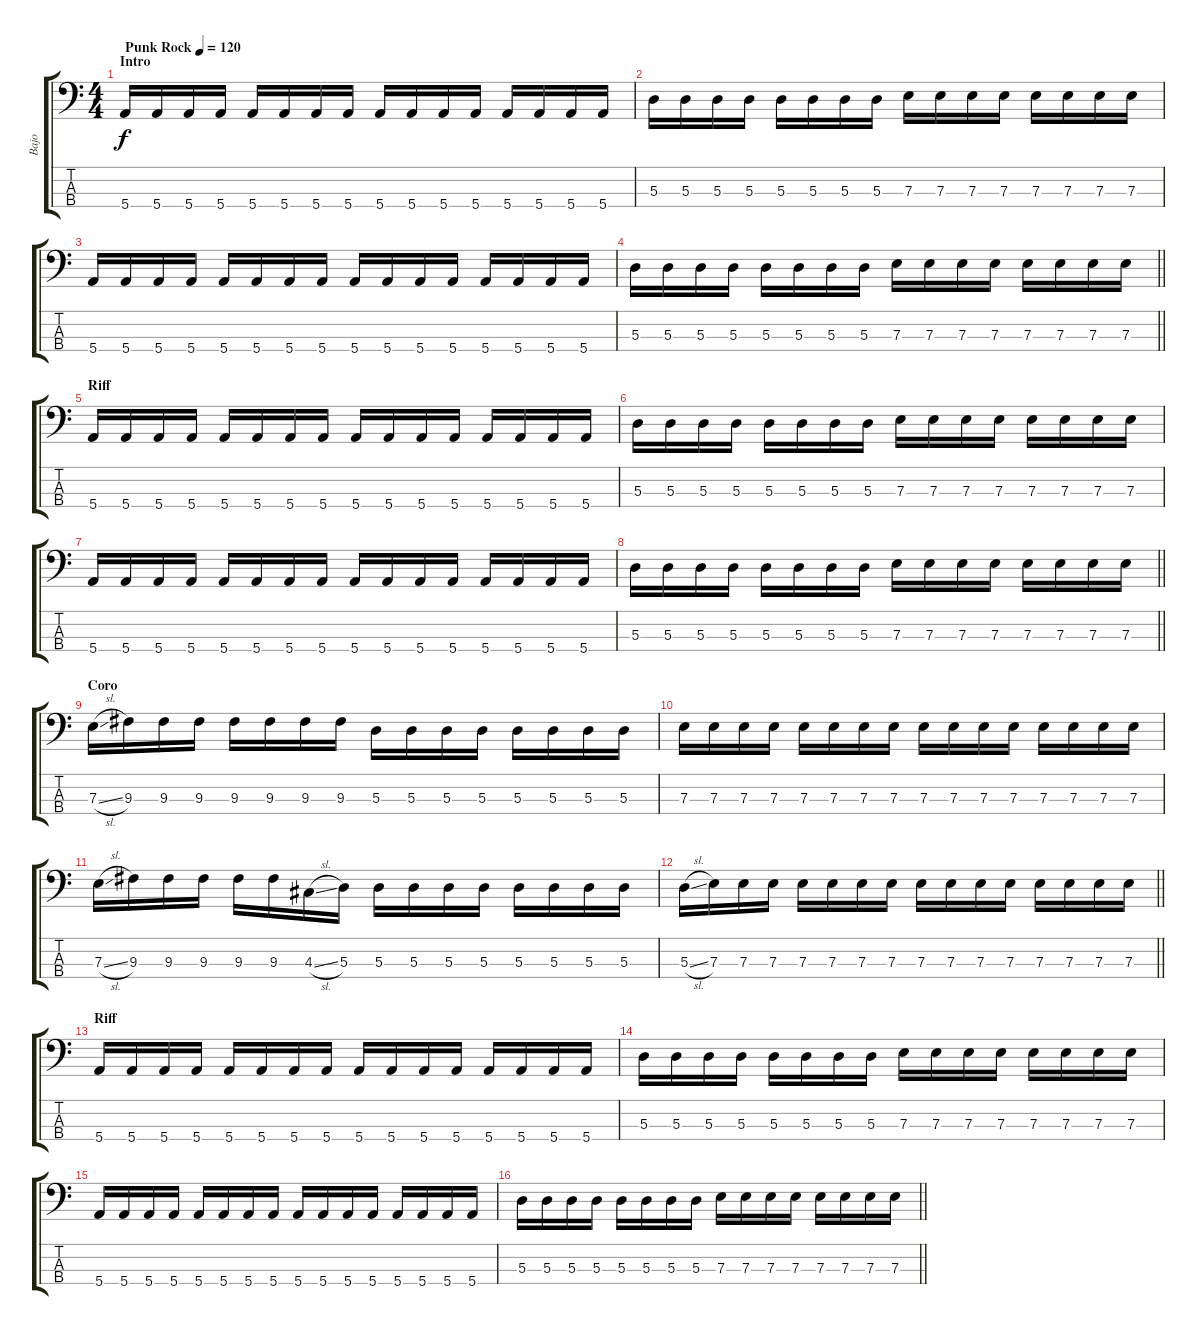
\track ("Bajo" "Bajo") {instrument electricbassfinger}
\staff {score tabs}
\tuning (G2 D2 A1 E1) {hide}
\ts (4 4)
\section ("" "Intro")
\tempo (120 "Punk Rock")
\clef f4
\ks c
5.4.16{dy f instrument electricbassfinger} 5.4.16 5.4.16 5.4.16 5.4.16 5.4.16 5.4.16 5.4.16 5.4.16 5.4.16 5.4.16 5.4.16 5.4.16 5.4.16 5.4.16 5.4.16 |
5.3.16 5.3.16 5.3.16 5.3.16 5.3.16 5.3.16 5.3.16 5.3.16 7.3.16 7.3.16 7.3.16 7.3.16 7.3.16 7.3.16 7.3.16 7.3.16 |
5.4.16 5.4.16 5.4.16 5.4.16 5.4.16 5.4.16 5.4.16 5.4.16 5.4.16 5.4.16 5.4.16 5.4.16 5.4.16 5.4.16 5.4.16 5.4.16 |
\barLineRight lightlight
5.3.16 5.3.16 5.3.16 5.3.16 5.3.16 5.3.16 5.3.16 5.3.16 7.3.16 7.3.16 7.3.16 7.3.16 7.3.16 7.3.16 7.3.16 7.3.16 |
\section ("" "Riff")
5.4.16 5.4.16 5.4.16 5.4.16 5.4.16 5.4.16 5.4.16 5.4.16 5.4.16 5.4.16 5.4.16 5.4.16 5.4.16 5.4.16 5.4.16 5.4.16 |
5.3.16 5.3.16 5.3.16 5.3.16 5.3.16 5.3.16 5.3.16 5.3.16 7.3.16 7.3.16 7.3.16 7.3.16 7.3.16 7.3.16 7.3.16 7.3.16 |
5.4.16 5.4.16 5.4.16 5.4.16 5.4.16 5.4.16 5.4.16 5.4.16 5.4.16 5.4.16 5.4.16 5.4.16 5.4.16 5.4.16 5.4.16 5.4.16 |
\barLineRight lightlight
5.3.16 5.3.16 5.3.16 5.3.16 5.3.16 5.3.16 5.3.16 5.3.16 7.3.16 7.3.16 7.3.16 7.3.16 7.3.16 7.3.16 7.3.16 7.3.16 |
\section ("" "Coro")
7.3{sl}.16 9.3.16 9.3.16 9.3.16 9.3.16 9.3.16 9.3.16 9.3.16 5.3.16 5.3.16 5.3.16 5.3.16 5.3.16 5.3.16 5.3.16 5.3.16 |
7.3.16 7.3.16 7.3.16 7.3.16 7.3.16 7.3.16 7.3.16 7.3.16 7.3.16 7.3.16 7.3.16 7.3.16 7.3.16 7.3.16 7.3.16 7.3.16 |
7.3{sl}.16 9.3.16 9.3.16 9.3.16 9.3.16 9.3.16 4.3{sl}.16 5.3.16 5.3.16 5.3.16 5.3.16 5.3.16 5.3.16 5.3.16 5.3.16 5.3.16 |
\barLineRight lightlight
5.3{sl}.16 7.3.16 7.3.16 7.3.16 7.3.16 7.3.16 7.3.16 7.3.16 7.3.16 7.3.16 7.3.16 7.3.16 7.3.16 7.3.16 7.3.16 7.3.16 |
\section ("" "Riff")
5.4.16 5.4.16 5.4.16 5.4.16 5.4.16 5.4.16 5.4.16 5.4.16 5.4.16 5.4.16 5.4.16 5.4.16 5.4.16 5.4.16 5.4.16 5.4.16 |
5.3.16 5.3.16 5.3.16 5.3.16 5.3.16 5.3.16 5.3.16 5.3.16 7.3.16 7.3.16 7.3.16 7.3.16 7.3.16 7.3.16 7.3.16 7.3.16 |
5.4.16 5.4.16 5.4.16 5.4.16 5.4.16 5.4.16 5.4.16 5.4.16 5.4.16 5.4.16 5.4.16 5.4.16 5.4.16 5.4.16 5.4.16 5.4.16 |
\barLineRight lightlight
5.3.16 5.3.16 5.3.16 5.3.16 5.3.16 5.3.16 5.3.16 5.3.16 7.3.16 7.3.16 7.3.16 7.3.16 7.3.16 7.3.16 7.3.16 7.3.16
